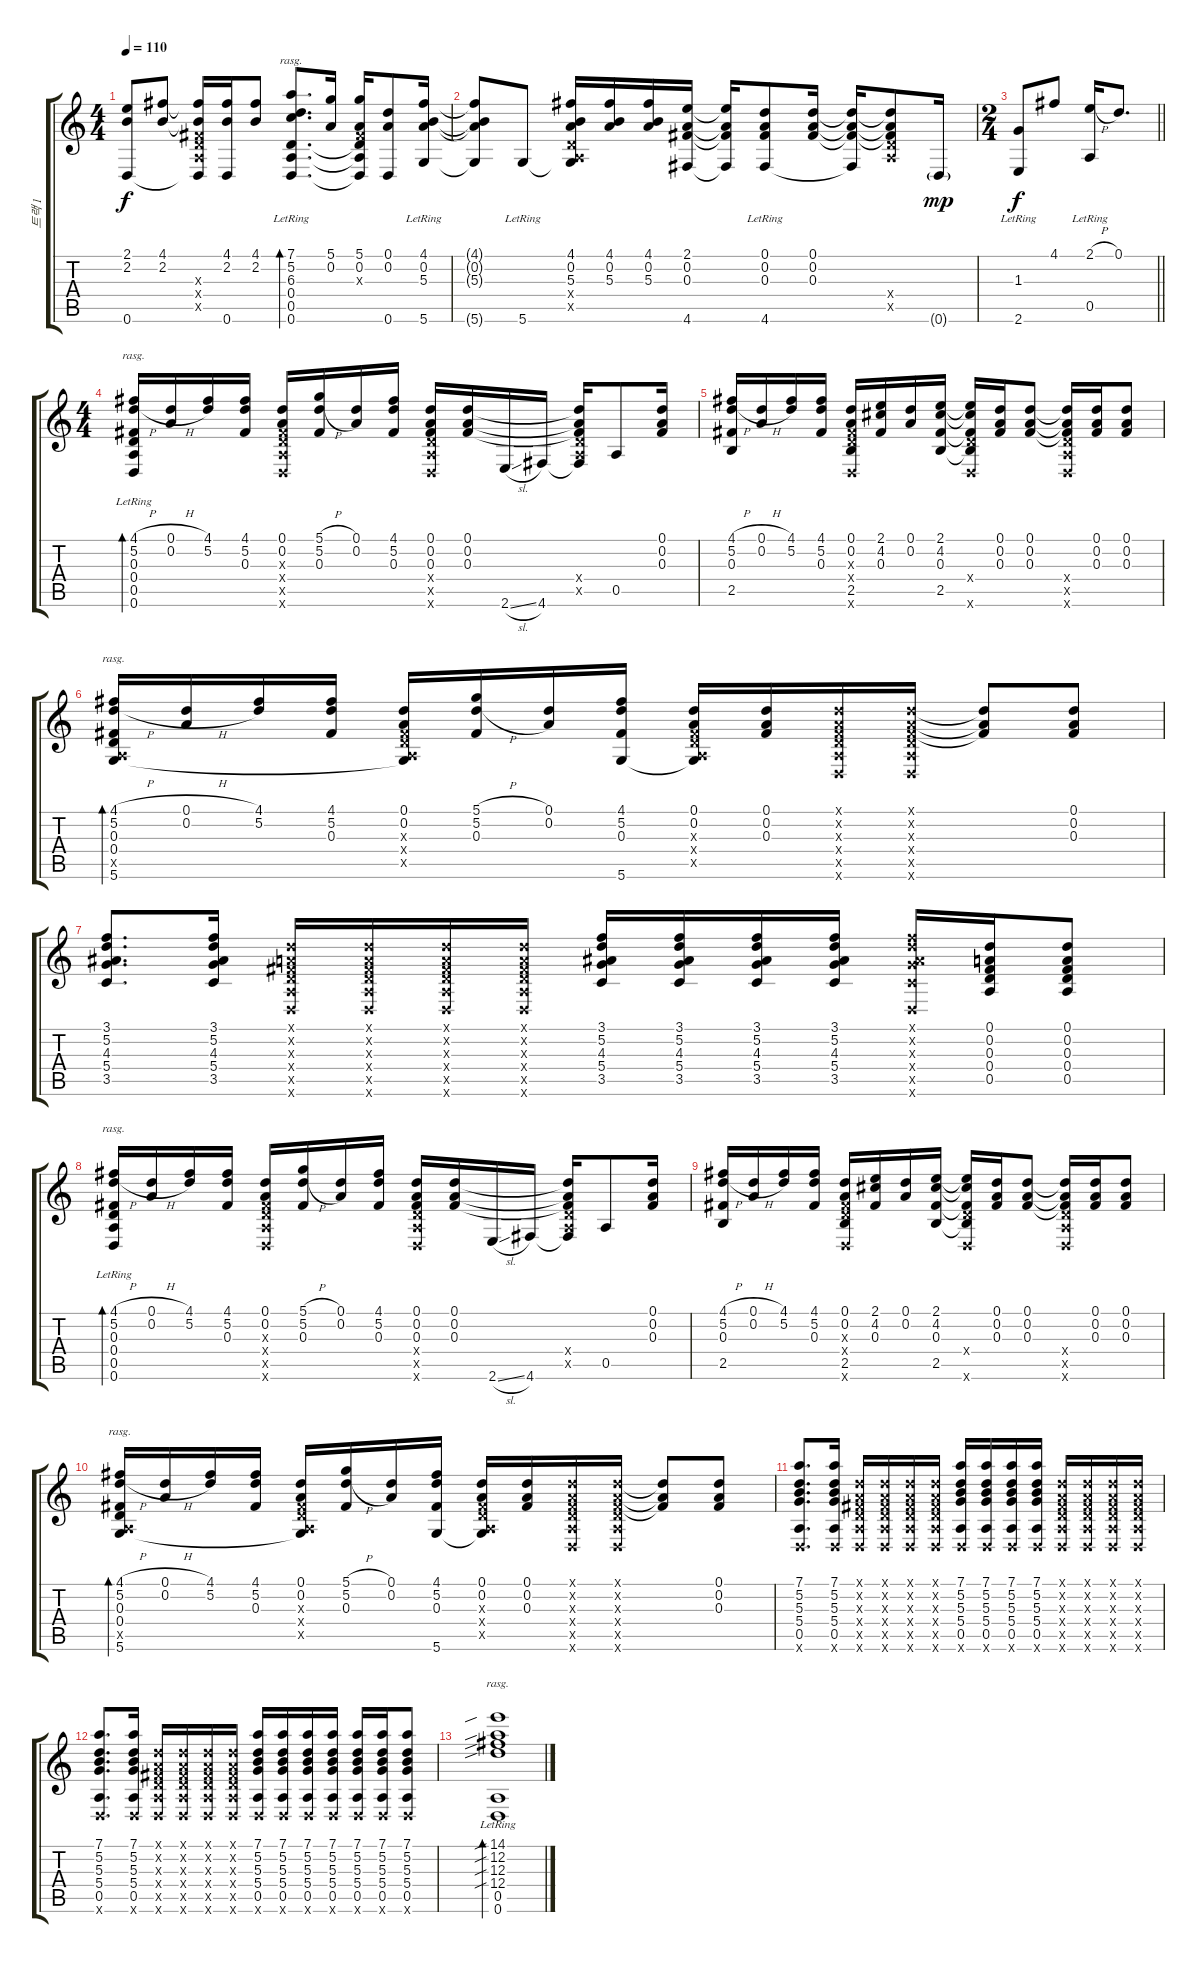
\track ("트랙 1" "트랙 1") {instrument acousticguitarsteel}
\staff {score tabs}
\tuning (D4 A3 Gb3 D3 A2 D2) {hide}
\ts (4 4)
\tempo 110
\clef g2
\ks c
(2.1{t} 2.2{t} 0.6).8{dy f} (4.1 2.2).8 (4.1{t} 2.2{t} 0.3{x} 0.4{x} 0.5{x} 0.6{t}).16 (4.1 2.2 0.6).16 (4.1 2.2).8 (7.1 5.2 6.3 0.4 0.5 0.6{lr}).8{d bd 240 rasg ii} (5.1 0.2).16 (5.1 0.2 0.3{x} 0.4{t} 0.5{t} 0.6{t}).16 (0.1 0.2 0.6).8 (4.1 0.2 5.3 5.6{lr}).16 |
(4.1{t} 0.2{t} 5.3{t} 5.6{t}).8 5.6{lr}.8 (4.1 0.2 5.3 0.4{x} 0.5{x} 5.6{t}).16 (4.1 0.2 5.3).16 (4.1 0.2 5.3).16 (2.1 0.2 0.3 4.6).16 (2.1{t} 0.2{t} 0.3{t} 4.6{t}).16 (0.1 0.2 0.3 4.6{lr}).8 (0.1 0.2 0.3).16 (0.1{t} 0.2{t} 0.3{t} 4.6{t}).16 (0.1{t} 0.2{t} 0.3{t} 0.4{x} 0.5{x}).8 0.6{g}.16{dy mp} |
\ts (2 4)
\barLineRight lightlight
(1.3 2.6{lr}).8{dy f} 4.1.8 (2.1{h} 0.5{lr}).16 0.1.8{d} |
\ts (4 4)
(4.1{h} 5.2{h} 0.3 0.4 0.5{lr} 0.6{lr}).16{bd 480 rasg ii} (0.1{h} 0.2{h}).16 (4.1 5.2).16 (4.1 5.2 0.3).16 (0.1 0.2 0.3{x} 0.4{x} 0.5{x} 0.6{x}).16 (5.1{h} 5.2{h} 0.3).16 (0.1 0.2).16 (4.1 5.2 0.3).16 (0.1 0.2 0.3 0.4{x} 0.5{x} 0.6{x}).16 (0.1 0.2 0.3).16 2.6{sl}.16 4.6.16 (0.1{t} 0.2{t} 0.3{t} 0.4{x} 0.5{x} 4.6{t}).16 0.5.8 (0.1 0.2 0.3).16 |
(4.1{h} 5.2{h} 0.3 2.5).16 (0.1{h} 0.2{h}).16 (4.1 5.2).16 (4.1 5.2 0.3).16 (0.1 0.2 0.3{x} 0.4{x} 2.5 0.6{x}).16 (2.1 4.2 0.3).16 (0.1 0.2).16 (2.1 4.2 0.3 2.5).16 (2.1{t} 4.2{t} 0.3{t} 0.4{x} 2.5{t} 0.6{x}).16 (0.1 0.2 0.3).16 (0.1 0.2 0.3).8 (0.1{t} 0.2{t} 0.3{t} 0.4{x} 0.5{x} 0.6{x}).16 (0.1 0.2 0.3).16 (0.1 0.2 0.3).8 |
(4.1{h} 5.2{h} 0.3 0.4 0.5{x} 5.6).16{bd 480 rasg ii} (0.1{h} 0.2{h}).16 (4.1 5.2).16 (4.1 5.2 0.3).16 (0.1 0.2 0.3{x} 0.4{x} 0.5{x} 5.6{t}).16 (5.1{h} 5.2{h} 0.3).16 (0.1 0.2).16 (4.1 5.2 0.3 5.6).16 (0.1 0.2 0.3{x} 0.4{x} 0.5{x} 5.6{t}).16 (0.1 0.2 0.3).16 (0.1{x} 0.2{x} 0.3{x} 0.4{x} 0.5{x} 0.6{x}).16 (0.1{x} 0.2{x} 0.3{x} 0.4{x} 0.5{x} 0.6{x}).16 (0.1{t} 0.2{t} 0.3{t}).8 (0.1 0.2 0.3).8 |
(3.1 5.2 4.3 5.4 3.5).8{d} (3.1 5.2 4.3 5.4 3.5).16 (0.1{x} 0.2{x} 0.3{x} 0.4{x} 0.5{x} 0.6{x}).16 (0.1{x} 0.2{x} 0.3{x} 0.4{x} 0.5{x} 0.6{x}).16 (0.1{x} 0.2{x} 0.3{x} 0.4{x} 0.5{x} 0.6{x}).16 (0.1{x} 0.2{x} 0.3{x} 0.4{x} 0.5{x} 0.6{x}).16 (3.1 5.2 4.3 5.4 3.5).16 (3.1 5.2 4.3 5.4 3.5).16 (3.1 5.2 4.3 5.4 3.5).16 (3.1 5.2 4.3 5.4 3.5).16 (3.1{x} 5.2{x} 4.3{x} 5.4{x} 3.5{x} 0.6{x}).16 (0.1 0.2 0.3 0.4 0.5).16 (0.1 0.2 0.3 0.4 0.5).8 |
(4.1{h} 5.2{h} 0.3 0.4 0.5{lr} 0.6{lr}).16{bd 480 rasg ii} (0.1{h} 0.2{h}).16 (4.1 5.2).16 (4.1 5.2 0.3).16 (0.1 0.2 0.3{x} 0.4{x} 0.5{x} 0.6{x}).16 (5.1{h} 5.2{h} 0.3).16 (0.1 0.2).16 (4.1 5.2 0.3).16 (0.1 0.2 0.3 0.4{x} 0.5{x} 0.6{x}).16 (0.1 0.2 0.3).16 2.6{sl}.16 4.6.16 (0.1{t} 0.2{t} 0.3{t} 0.4{x} 0.5{x} 4.6{t}).16 0.5.8 (0.1 0.2 0.3).16 |
(4.1{h} 5.2{h} 0.3 2.5).16 (0.1{h} 0.2{h}).16 (4.1 5.2).16 (4.1 5.2 0.3).16 (0.1 0.2 0.3{x} 0.4{x} 2.5 0.6{x}).16 (2.1 4.2 0.3).16 (0.1 0.2).16 (2.1 4.2 0.3 2.5).16 (2.1{t} 4.2{t} 0.3{t} 0.4{x} 2.5{t} 0.6{x}).16 (0.1 0.2 0.3).16 (0.1 0.2 0.3).8 (0.1{t} 0.2{t} 0.3{t} 0.4{x} 0.5{x} 0.6{x}).16 (0.1 0.2 0.3).16 (0.1 0.2 0.3).8 |
(4.1{h} 5.2{h} 0.3 0.4 0.5{x} 5.6).16{bd 480 rasg ii} (0.1{h} 0.2{h}).16 (4.1 5.2).16 (4.1 5.2 0.3).16 (0.1 0.2 0.3{x} 0.4{x} 0.5{x} 5.6{t}).16 (5.1{h} 5.2{h} 0.3).16 (0.1 0.2).16 (4.1 5.2 0.3 5.6).16 (0.1 0.2 0.3{x} 0.4{x} 0.5{x} 5.6{t}).16 (0.1 0.2 0.3).16 (0.1{x} 0.2{x} 0.3{x} 0.4{x} 0.5{x} 0.6{x}).16 (0.1{x} 0.2{x} 0.3{x} 0.4{x} 0.5{x} 0.6{x}).16 (0.1{t} 0.2{t} 0.3{t}).8 (0.1 0.2 0.3).8 |
(7.1 5.2 5.3 5.4 0.5 0.6{x}).8{d} (7.1 5.2 5.3 5.4 0.5 0.6{x}).16 (0.1{x} 0.2{x} 0.3{x} 0.4{x} 0.5{x} 0.6{x}).16 (0.1{x} 0.2{x} 0.3{x} 0.4{x} 0.5{x} 0.6{x}).16 (0.1{x} 0.2{x} 0.3{x} 0.4{x} 0.5{x} 0.6{x}).16 (0.1{x} 0.2{x} 0.3{x} 0.4{x} 0.5{x} 0.6{x}).16 (7.1 5.2 5.3 5.4 0.5 0.6{x}).16 (7.1 5.2 5.3 5.4 0.5 0.6{x}).16 (7.1 5.2 5.3 5.4 0.5 0.6{x}).16 (7.1 5.2 5.3 5.4 0.5 0.6{x}).16 (0.1{x} 0.2{x} 0.3{x} 0.4{x} 0.5{x} 0.6{x}).16 (0.1{x} 0.2{x} 0.3{x} 0.4{x} 0.5{x} 0.6{x}).16 (0.1{x} 0.2{x} 0.3{x} 0.4{x} 0.5{x} 0.6{x}).16 (0.1{x} 0.2{x} 0.3{x} 0.4{x} 0.5{x} 0.6{x}).16 |
(7.1 5.2 5.3 5.4 0.5 0.6{x}).8{d} (7.1 5.2 5.3 5.4 0.5 0.6{x}).16 (0.1{x} 0.2{x} 0.3{x} 0.4{x} 0.5{x} 0.6{x}).16 (0.1{x} 0.2{x} 0.3{x} 0.4{x} 0.5{x} 0.6{x}).16 (0.1{x} 0.2{x} 0.3{x} 0.4{x} 0.5{x} 0.6{x}).16 (0.1{x} 0.2{x} 0.3{x} 0.4{x} 0.5{x} 0.6{x}).16 (7.1 5.2 5.3 5.4 0.5 0.6{x}).16 (7.1 5.2 5.3 5.4 0.5 0.6{x}).16 (7.1 5.2 5.3 5.4 0.5 0.6{x}).16 (7.1 5.2 5.3 5.4 0.5 0.6{x}).16 (7.1 5.2 5.3 5.4 0.5 0.6{x}).16 (7.1 5.2 5.3 5.4 0.5 0.6{x}).16 (7.1 5.2 5.3 5.4 0.5 0.6{x}).8 |
(14.1{sib lr} 12.2{sib lr} 12.3{sib lr} 12.4{sib lr} 0.5{lr} 0.6{lr}).1{bd 240 rasg ii}
